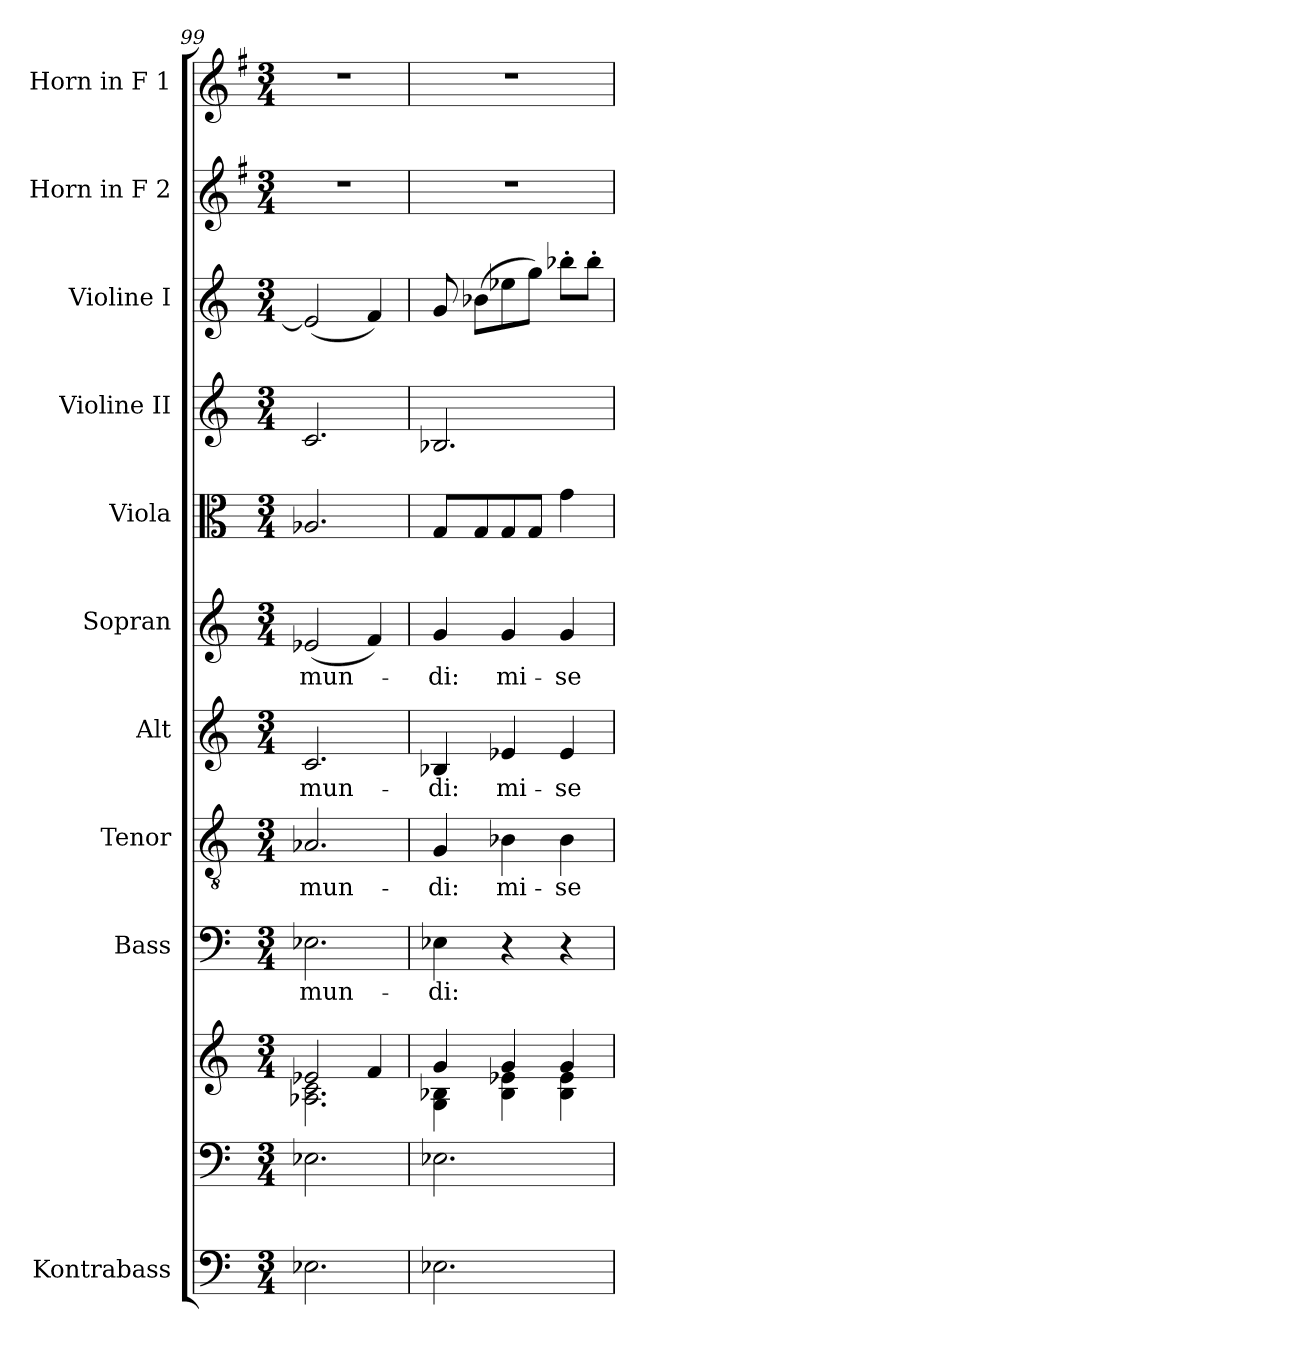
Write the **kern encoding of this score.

**kern	**kern	**kern	**kern	**text	**kern	**text	**kern	**text	**kern	**text	**kern	**kern	**kern	**kern	**kern
*part11	*part10	*part10	*part9	*part9	*part8	*part8	*part7	*part7	*part6	*part6	*part5	*part4	*part3	*part2	*part1
*staff12	*staff11	*staff10	*staff9	*staff9	*staff8	*staff8	*staff7	*staff7	*staff6	*staff6	*staff5	*staff4	*staff3	*staff2	*staff1
*I"Kontrabass	*	*	*I"Bass	*	*I"Tenor	*	*I"Alt	*	*I"Sopran	*	*I"Viola	*I"Violine II	*I"Violine I	*I"Horn in F 2	*I"Horn in F 1
*I'Kb.	*	*	*I'B	*	*I'T	*	*I'A	*	*I'S	*	*I'Vla.	*I'Vl. II	*I'Vl. I	*I'Hrn. 2	*I'Hrn. 1
*clefF4	*clefF4	*clefG2	*clefF4	*	*clefGv2	*	*clefG2	*	*clefG2	*	*clefC3	*clefG2	*clefG2	*clefG2	*clefG2
*ITrd7c12	*	*	*	*	*	*	*	*	*	*	*	*	*	*ITrd4c7	*ITrd4c7
*k[]	*k[]	*k[]	*k[]	*	*k[]	*	*k[]	*	*k[]	*	*k[]	*k[]	*k[]	*k[]	*k[]
*C:	*C:	*C:	*C:	*	*C:	*	*C:	*	*C:	*	*C:	*C:	*C:	*C:	*C:
*M3/4	*M3/4	*M3/4	*M3/4	*	*M3/4	*	*M3/4	*	*M3/4	*	*M3/4	*M3/4	*M3/4	*M3/4	*M3/4
=99	=99	=99	=99	=99	=99	=99	=99	=99	=99	=99	=99	=99	=99	=99	=99
*	*	*^	*	*	*	*	*	*	*	*	*	*	*	*	*
!	!	!	!	!	!LO:LY:b	!	!LO:LY:b	!	!LO:LY:b	!	!LO:LY:b	!	!	!	!	!
2.EE-X\	2.E-X\	2e-X/	2.A-X\ 2.c\	2.E-X\	mun-	2.A-X/	mun-	2.c/	mun-	(<2e-X/	mun-	2.A-X/	2.c/	(<2e-/]	2.r	2.r
.	.	4f/	.	.	.	.	.	.	.	4f/)	.	.	.	4f/)	.	.
=100	=100	=100	=100	=100	=100	=100	=100	=100	=100	=100	=100	=100	=100	=100	=100	=100
!	!	!	!	!	!LO:LY:b	!	!LO:LY:b	!	!LO:LY:b	!	!LO:LY:b	!	!	!	!	!
2.EE-X\	2.E-X\	4g/	4G\ 4B-X\	4E-X\	-di:	4G/	-di:	4B-X/	-di:	4g/	-di:	8G/L	2.B-X/	8g/	2.r	2.r
.	.	.	.	.	.	.	.	.	.	.	.	8G/	.	(>8b-X\L	.	.
!	!	!	!	!	!	!	!LO:LY:b	!	!LO:LY:b	!	!LO:LY:b	!	!	!	!	!
.	.	4g/	4B-\ 4e-X\	4r	.	4B-X\	mi-	4e-X/	mi-	4g/	mi-	8G/	.	8ee-X\	.	.
.	.	.	.	.	.	.	.	.	.	.	.	8G/J	.	8gg\J)	.	.
!	!	!	!	!	!	!	!LO:LY:b	!	!LO:LY:b	!	!LO:LY:b	!	!	!	!	!
.	.	4g/	4B-\ 4e-\	4r	.	4B-\	-se-	4e-/	-se-	4g/	-se-	4g\	.	8bb-X'>\L	.	.
.	.	.	.	.	.	.	.	.	.	.	.	.	.	8bb-'>\J	.	.
*	*	*v	*v	*	*	*	*	*	*	*	*	*	*	*	*	*
=	=	=	=	=	=	=	=	=	=	=	=	=	=	=	=
*-	*-	*-	*-	*-	*-	*-	*-	*-	*-	*-	*-	*-	*-	*-	*-
